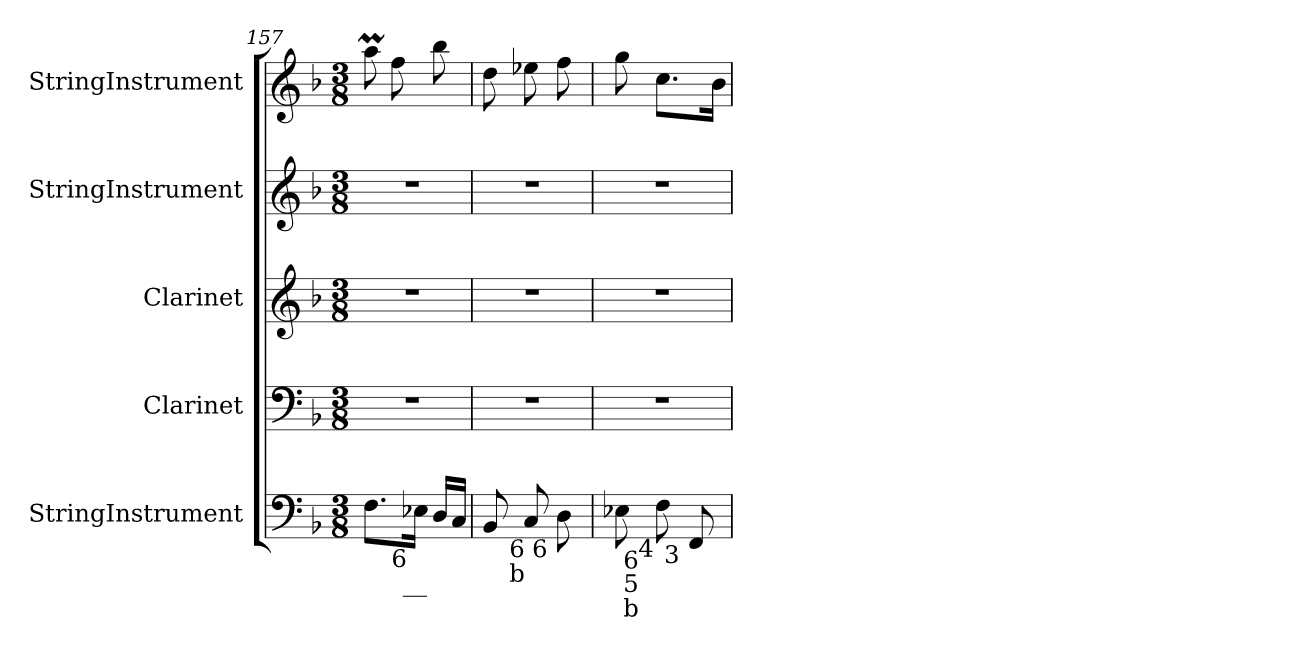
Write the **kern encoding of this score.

**kern	**kern	**kern	**kern	**kern
*part5	*part4	*part3	*part2	*part1
*staff5	*staff4	*staff3	*staff2	*staff1
*I"StringInstrument	*I"Clarinet	*I"Clarinet	*I"StringInstrument	*I"StringInstrument
*I'Str	*I'Cl	*I'Cl	*I'Str	*I'Str
*clefF4	*clefF4	*clefG2	*clefG2	*clefG2
*	*ITrd1c2	*ITrd1c2	*	*
*k[b-]	*k[b-e-a-]	*k[b-e-a-]	*k[b-]	*k[b-]
*F:	*E-:	*E-:	*F:	*F:
*M3/8	*M3/8	*M3/8	*M3/8	*M3/8
=157	=157	=157	=157	=157
!LO:TX:b:t=______	!	!	!	!
*^	*	*	*	*
*	*^	*	*	*	*
8.F\L	8ryy	8ryy	4.r	4.r	4.r	8aam\
!	!LO:TX:b:t=6	!	!	!	!	!
.	4ryy	32ryy	.	.	.	8ff\
!	!	!LO:TX:b:t=__	!	!	!	!
.	.	8..ryy	.	.	.	.
16E-X\Jk	.	.	.	.	.	.
16D/LL	.	.	.	.	.	8bb-\
16C/JJ	.	.	.	.	.	.
=158	=158	=158	=158	=158	=158	=158
8BB-/	16ryy	8ryy	4.r	4.r	4.r	8dd\
.	64ryy	.	.	.	.	.
!	!LO:TX:b:t=6	!	!	!	!	!
!	!LO:TX:b:t=b	!	!	!	!	!
.	4ryy	.	.	.	.	.
8C/	.	64ryy	.	.	.	8ee-X\
!	!	!LO:TX:b:t=6	!	!	!	!
.	.	8...ryy	.	.	.	.
8D\	.	.	.	.	.	8ff\
.	32.ryy	.	.	.	.	.
!!LO:LB:g=z
=159	=159	=159	=159	=159	=159	=159
*	*	*^	*	*	*	*
8E-X\	64ryy	16ryy	8ryy	4.r	4.r	4.r	8gg\
!	!LO:TX:b:t=6\n5	!	!	!	!	!	!
!	!LO:TX:b:t=b	!	!	!	!	!	!
.	4ryy	.	.	.	.	.	.
!	!	!LO:TX:b:t=4	!	!	!	!	!
.	.	4ryy	.	.	.	.	.
8F\	.	.	64ryy	.	.	.	8.cc\L
!	!	!	!LO:TX:b:t=3	!	!	!	!
.	.	.	8...ryy	.	.	.	.
8FF/	.	.	.	.	.	.	.
.	16..ryy	.	.	.	.	.	.
.	.	16ryy	.	.	.	.	16b-\Jk
*v	*v	*v	*v	*	*	*	*
=	=	=	=	=
*-	*-	*-	*-	*-
